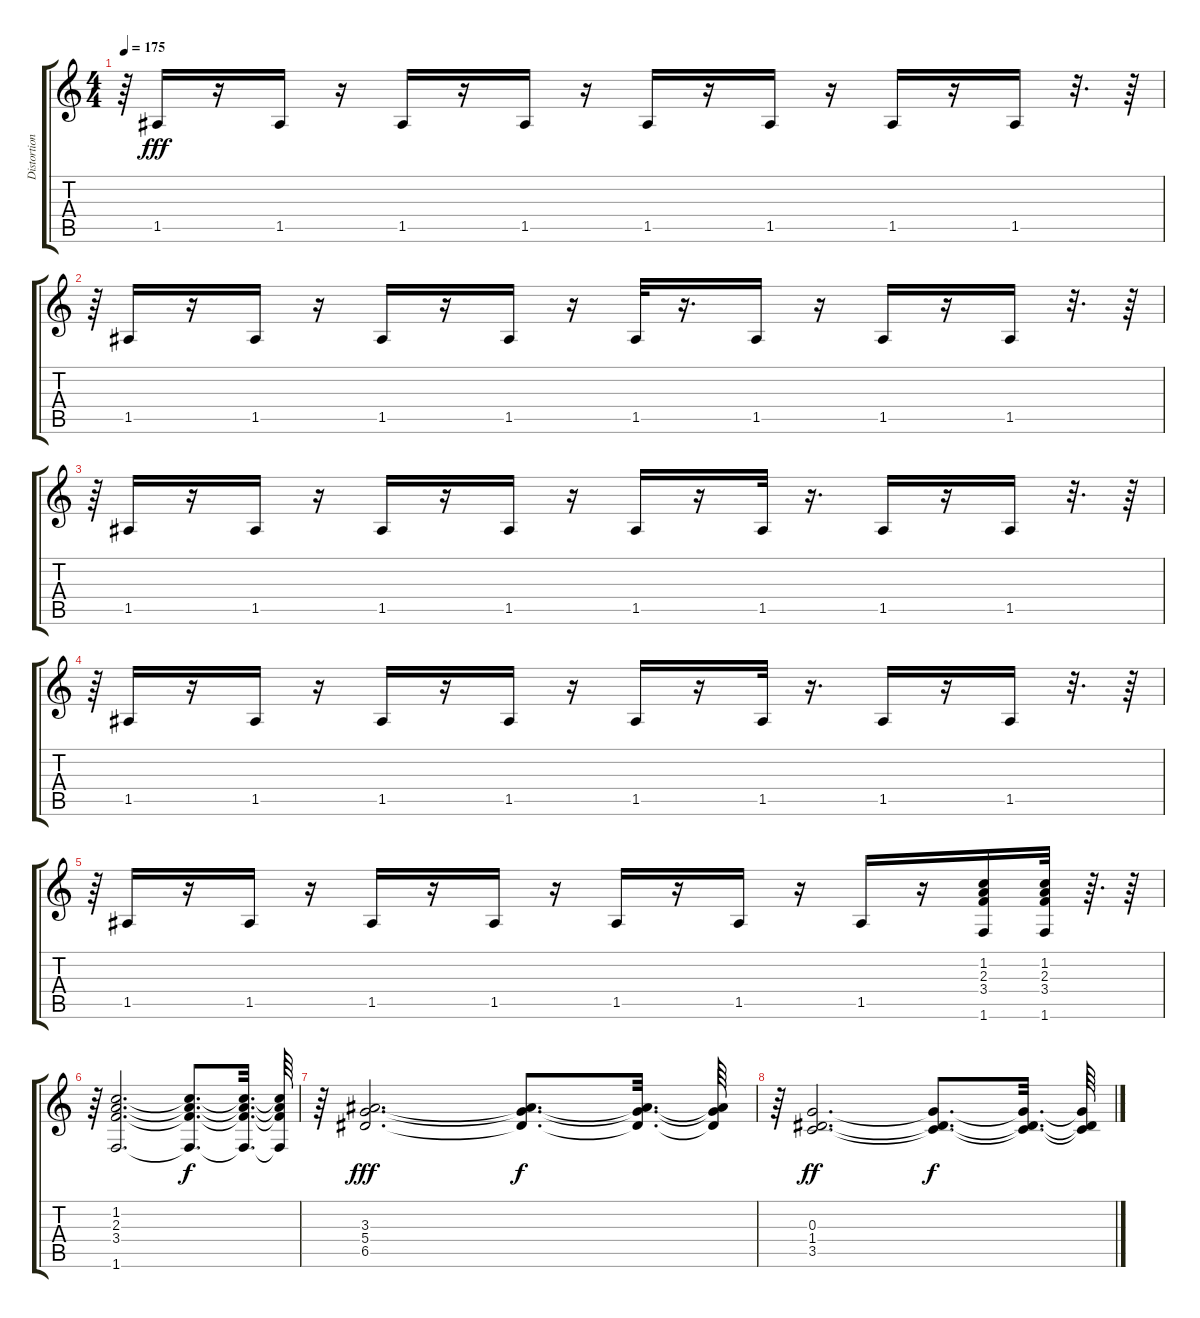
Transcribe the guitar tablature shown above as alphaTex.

\track ("Distortion" "Distortion") {instrument overdrivenguitar}
\staff {score tabs}
\tuning (E4 B3 G3 D3 A2 E2) {hide}
\ts (4 4)
\tempo 175
\clef g2
\ks c
r.64{dy fff} 1.5.16 r.16 1.5.16 r.16 1.5.16 r.16 1.5.16 r.16 1.5.16 r.16 1.5.16 r.16 1.5.16 r.16 1.5.16 r.32{d} r.64 |
r.64 1.5.16 r.16 1.5.16 r.16 1.5.16 r.16 1.5.16 r.16 1.5.32 r.16{d} 1.5.16 r.16 1.5.16 r.16 1.5.16 r.32{d} r.64 |
r.64 1.5.16 r.16 1.5.16 r.16 1.5.16 r.16 1.5.16 r.16 1.5.16 r.16 1.5.32 r.16{d} 1.5.16 r.16 1.5.16 r.32{d} r.64 |
r.64 1.5.16 r.16 1.5.16 r.16 1.5.16 r.16 1.5.16 r.16 1.5.16 r.16 1.5.32 r.16{d} 1.5.16 r.16 1.5.16 r.32{d} r.64 |
r.64 1.5.16 r.16 1.5.16 r.16 1.5.16 r.16 1.5.16 r.16 1.5.16 r.16 1.5.16 r.16 1.5.16 r.16 (1.2 2.3 3.4 1.6).16 (1.2 2.3 3.4 1.6).32 r.64{d} r.64 |
r.64 (1.2 2.3 3.4 1.6).2{d} (1.2{t} 2.3{t} 3.4{t} 1.6{t}).8{d dy f} (1.2{t} 2.3{t} 3.4{t} 1.6{t}).32{d} (1.2{t} 2.3{t} 3.4{t} 1.6{t}).64 |
r.64 (3.3 5.4 6.5).2{d dy fff} (3.3{t} 5.4{t} 6.5{t}).8{d dy f} (3.3{t} 5.4{t} 6.5{t}).32{d} (3.3{t} 5.4{t} 6.5{t}).64 |
r.64 (0.3 1.4 3.5).2{d dy ff} (0.3{t} 1.4{t} 3.5{t}).8{d dy f} (0.3{t} 1.4{t} 3.5{t}).32{d} (0.3{t} 1.4{t} 3.5{t}).64
